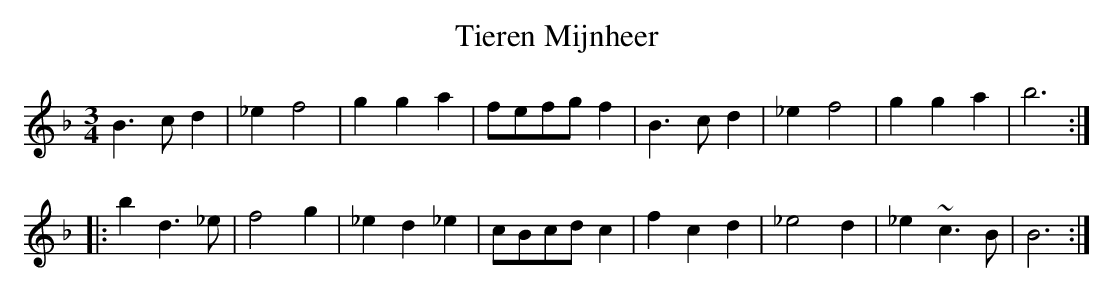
X:1
T:Tieren Mijnheer
M:3/4
K:Bblyd
B3cd2|_e2f4|g2g2a2|fefgf2|B3cd2|_e2f4|g2g2a2|b6:|
|:b2d3_e|f4g2|_e2d2_e2|cBcdc2|f2c2d2|_e4d2|_e2~c3B|B6:|
